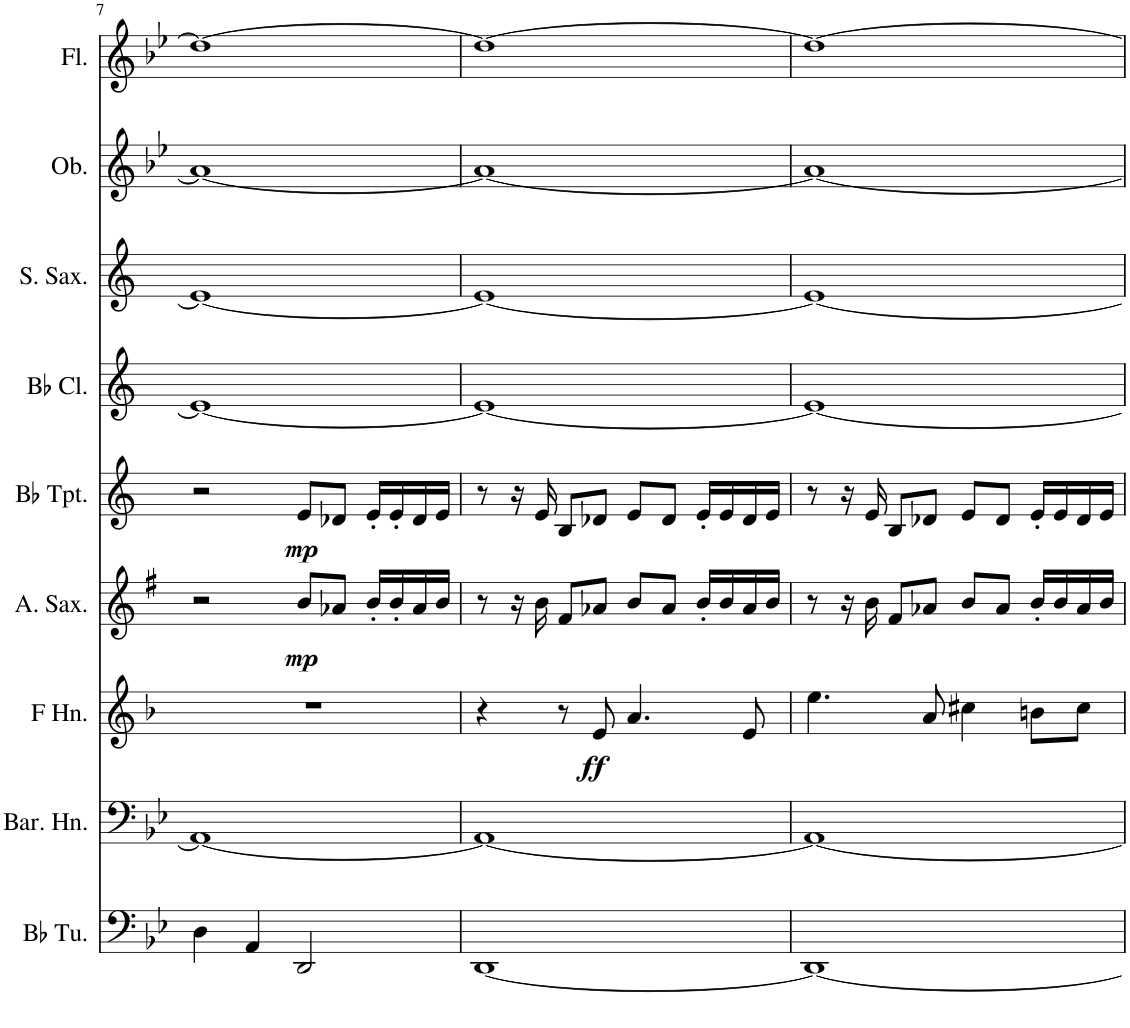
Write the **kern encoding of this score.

**kern	**kern	**kern	**dynam	**kern	**dynam	**kern	**dynam	**kern	**kern	**kern	**kern
*part9	*part8	*part7	*part7	*part6	*part6	*part5	*part5	*part4	*part3	*part2	*part1
*staff9	*staff8	*staff7	*staff7	*staff6	*staff6	*staff5	*staff5	*staff4	*staff3	*staff2	*staff1
*I"Bb Tuba	*I"Baritone Horn	*I"Horn in F	*	*I"Alto Saxophone	*	*I"Bb Trumpet	*	*I"Bb Clarinet	*I"Soprano Saxophone	*I"Oboe	*I"Flute
*I'Bb Tu.	*I'Bar. Hn.	*	*	*I'A. Sax.	*	*I'Bb Tpt.	*	*I'Bb Cl.	*I'S. Sax.	*I'Ob.	*I'Fl.
!!LO:PB:g=z
*clefF4	*clefF4	*clefG2	*	*clefG2	*	*clefG2	*	*clefG2	*clefG2	*clefG2	*clefG2
*	*Trd4c7	*Trd4c7	*	*Trd5c9	*	*Trd1c2	*	*Trd1c2	*Trd1c2	*	*
*k[b-e-]	*k[b-e-]	*k[b-]	*	*k[f#]	*	*k[]	*	*k[]	*k[]	*k[b-e-]	*k[b-e-]
*M4/4	*M4/4	*M4/4	*	*M4/4	*	*M4/4	*	*M4/4	*M4/4	*M4/4	*M4/4
=7	=7	=7	=7	=7	=7	=7	=7	=7	=7	=7	=7
4D\	1AA_	1r	.	2r	.	2r	.	1e_	1e_	1a_	1dd_
4AA/	.	.	.	.	.	.	.	.	.	.	.
!	!	!	!	!	!LO:DY:b	!	!LO:DY:b	!	!	!	!
2DD/	.	.	.	8b/L	mp	8e/L	mp	.	.	.	.
.	.	.	.	8a-X/J	.	8d-X/J	.	.	.	.	.
.	.	.	.	16b'/LL	.	16e'/LL	.	.	.	.	.
.	.	.	.	16b'/	.	16e'/	.	.	.	.	.
.	.	.	.	16a-/	.	16d-/	.	.	.	.	.
.	.	.	.	16b/JJ	.	16e/JJ	.	.	.	.	.
=8	=8	=8	=8	=8	=8	=8	=8	=8	=8	=8	=8
[1DD	1AA_	4r	.	8r	.	8r	.	1e_	1e_	1a_	1dd_
.	.	.	.	16r	.	16r	.	.	.	.	.
.	.	.	.	16b\	.	16e/	.	.	.	.	.
.	.	8r	.	8f#/L	.	8B/L	.	.	.	.	.
!	!	!	!LO:DY:b	!	!	!	!	!	!	!	!
.	.	8e/	ff	8a-X/J	.	8d-X/J	.	.	.	.	.
.	.	4.a/	.	8b/L	.	8e/L	.	.	.	.	.
.	.	.	.	8a-/J	.	8d-/J	.	.	.	.	.
.	.	.	.	16b'/LL	.	16e'/LL	.	.	.	.	.
.	.	.	.	16b/	.	16e/	.	.	.	.	.
.	.	8e/	.	16a-/	.	16d-/	.	.	.	.	.
.	.	.	.	16b/JJ	.	16e/JJ	.	.	.	.	.
=9	=9	=9	=9	=9	=9	=9	=9	=9	=9	=9	=9
1DD_	1AA_	4.ee\	.	8r	.	8r	.	1e_	1e_	1a_	1dd_
.	.	.	.	16r	.	16r	.	.	.	.	.
.	.	.	.	16b\	.	16e/	.	.	.	.	.
.	.	.	.	8f#/L	.	8B/L	.	.	.	.	.
.	.	8a/	.	8a-X/J	.	8d-X/J	.	.	.	.	.
.	.	4cc#X\	.	8b/L	.	8e/L	.	.	.	.	.
.	.	.	.	8a-/J	.	8d-/J	.	.	.	.	.
.	.	8bn\L	.	16b'/LL	.	16e'/LL	.	.	.	.	.
.	.	.	.	16b/	.	16e/	.	.	.	.	.
.	.	8cc#\J	.	16a-/	.	16d-/	.	.	.	.	.
.	.	.	.	16b/JJ	.	16e/JJ	.	.	.	.	.
=	=	=	=	=	=	=	=	=	=	=	=
*-	*-	*-	*-	*-	*-	*-	*-	*-	*-	*-	*-
